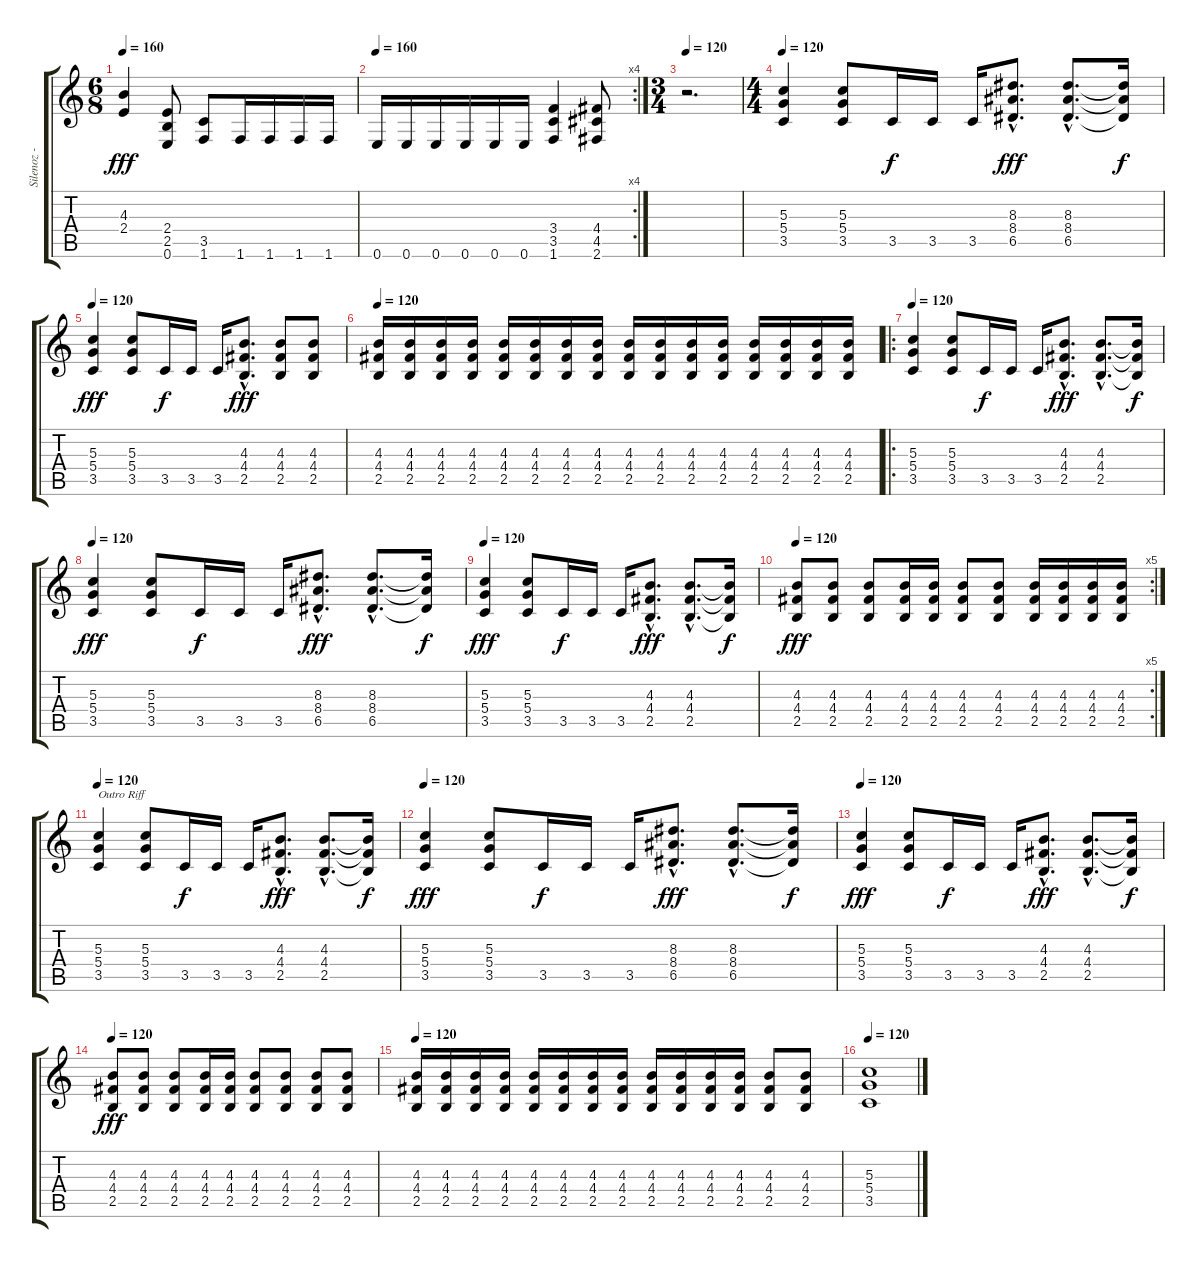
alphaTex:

\track ("Silenoz - (Guitar)" "Silenoz - ") {instrument distortionguitar}
\staff {score tabs}
\tuning (E4 B3 G3 D3 A2 E2) {hide}
\ts (6 8)
\tempo 160
\clef g2
\ks c
(4.3 2.4).4{dy fff} (2.4 2.5 0.6).8 (3.5 1.6).8 1.6.16 1.6.16 1.6.16 1.6.16 |
\rc 4
\tempo 160
0.6.16 0.6.16 0.6.16 0.6.16 0.6.16 0.6.16 (3.4 3.5 1.6).4 (4.4 4.5 2.6).8 |
\ts (3 4)
\tempo 120
r.2{d} |
\ts (4 4)
\tempo 120
(5.3 5.4 3.5).4 (5.3 5.4 3.5).8 3.5.16{dy f} 3.5.16 3.5.16 (8.3{hac} 8.4{hac} 6.5{hac}).8{d dy fff} (8.3{hac} 8.4{hac} 6.5{hac}).8{d} (8.3{t} 8.4{t} 6.5{t}).16{dy f} |
\tempo 120
(5.3 5.4 3.5).4{dy fff} (5.3 5.4 3.5).8 3.5.16{dy f} 3.5.16 3.5.16 (4.3{hac} 4.4{hac} 2.5{hac}).8{d dy fff} (4.3 4.4 2.5).8 (4.3 4.4 2.5).8 |
\tempo 120
(4.3 4.4 2.5).16 (4.3 4.4 2.5).16 (4.3 4.4 2.5).16 (4.3 4.4 2.5).16 (4.3 4.4 2.5).16 (4.3 4.4 2.5).16 (4.3 4.4 2.5).16 (4.3 4.4 2.5).16 (4.3 4.4 2.5).16 (4.3 4.4 2.5).16 (4.3 4.4 2.5).16 (4.3 4.4 2.5).16 (4.3 4.4 2.5).16 (4.3 4.4 2.5).16 (4.3 4.4 2.5).16 (4.3 4.4 2.5).16 |
\ro
\tempo 120
(5.3 5.4 3.5).4 (5.3 5.4 3.5).8 3.5.16{dy f} 3.5.16 3.5.16 (4.3{hac} 4.4{hac} 2.5{hac}).8{d dy fff} (4.3{hac} 4.4{hac} 2.5{hac}).8{d} (4.3{t} 4.4{t} 2.5{t}).16{dy f} |
\tempo 120
(5.3 5.4 3.5).4{dy fff} (5.3 5.4 3.5).8 3.5.16{dy f} 3.5.16 3.5.16 (8.3{hac} 8.4{hac} 6.5{hac}).8{d dy fff} (8.3{hac} 8.4{hac} 6.5{hac}).8{d} (8.3{t} 8.4{t} 6.5{t}).16{dy f} |
\tempo 120
(5.3 5.4 3.5).4{dy fff} (5.3 5.4 3.5).8 3.5.16{dy f} 3.5.16 3.5.16 (4.3{hac} 4.4{hac} 2.5{hac}).8{d dy fff} (4.3{hac} 4.4{hac} 2.5{hac}).8{d} (4.3{t} 4.4{t} 2.5{t}).16{dy f} |
\rc 5
\tempo 120
(4.3 4.4 2.5).8{dy fff} (4.3 4.4 2.5).8 (4.3 4.4 2.5).8 (4.3 4.4 2.5).16 (4.3 4.4 2.5).16 (4.3 4.4 2.5).8 (4.3 4.4 2.5).8 (4.3 4.4 2.5).16 (4.3 4.4 2.5).16 (4.3 4.4 2.5).16 (4.3 4.4 2.5).16 |
\tempo 120
(5.3 5.4 3.5).4{txt "Outro Riff"} (5.3 5.4 3.5).8 3.5.16{dy f} 3.5.16 3.5.16 (4.3{hac} 4.4{hac} 2.5{hac}).8{d dy fff} (4.3{hac} 4.4{hac} 2.5{hac}).8{d} (4.3{t} 4.4{t} 2.5{t}).16{dy f} |
\tempo 120
(5.3 5.4 3.5).4{dy fff} (5.3 5.4 3.5).8 3.5.16{dy f} 3.5.16 3.5.16 (8.3{hac} 8.4{hac} 6.5{hac}).8{d dy fff} (8.3{hac} 8.4{hac} 6.5{hac}).8{d} (8.3{t} 8.4{t} 6.5{t}).16{dy f} |
\tempo 120
(5.3 5.4 3.5).4{dy fff} (5.3 5.4 3.5).8 3.5.16{dy f} 3.5.16 3.5.16 (4.3{hac} 4.4{hac} 2.5{hac}).8{d dy fff} (4.3{hac} 4.4{hac} 2.5{hac}).8{d} (4.3{t} 4.4{t} 2.5{t}).16{dy f} |
\tempo 120
(4.3 4.4 2.5).8{dy fff} (4.3 4.4 2.5).8 (4.3 4.4 2.5).8 (4.3 4.4 2.5).16 (4.3 4.4 2.5).16 (4.3 4.4 2.5).8 (4.3 4.4 2.5).8 (4.3 4.4 2.5).8 (4.3 4.4 2.5).8 |
\tempo 120
(4.3 4.4 2.5).16 (4.3 4.4 2.5).16 (4.3 4.4 2.5).16 (4.3 4.4 2.5).16 (4.3 4.4 2.5).16 (4.3 4.4 2.5).16 (4.3 4.4 2.5).16 (4.3 4.4 2.5).16 (4.3 4.4 2.5).16 (4.3 4.4 2.5).16 (4.3 4.4 2.5).16 (4.3 4.4 2.5).16 (4.3 4.4 2.5).8 (4.3 4.4 2.5).8 |
\tempo 120
(5.3 5.4 3.5).1
